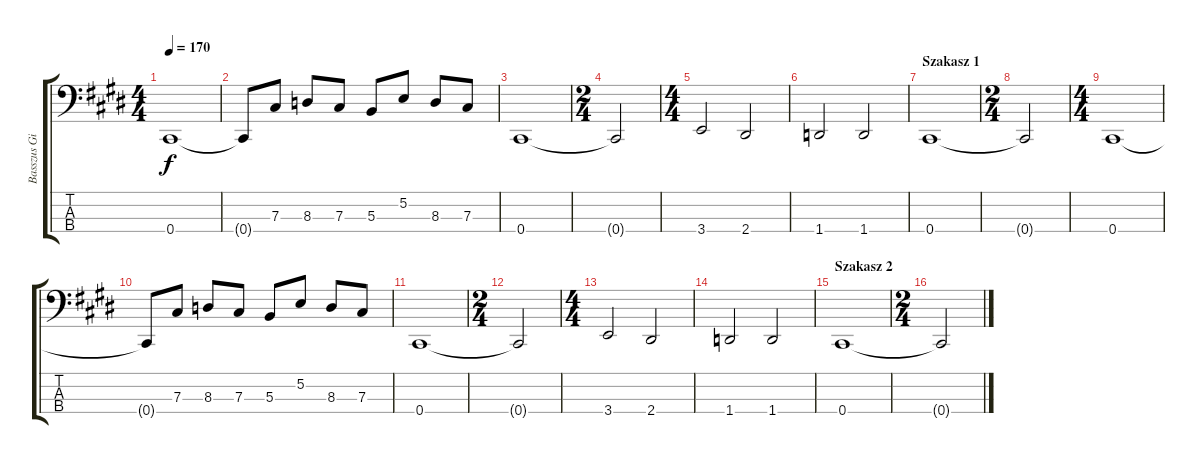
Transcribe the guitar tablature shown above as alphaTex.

\track ("Basszus Gitár" "Basszus Gi") {instrument electricbassfinger}
\staff {score tabs}
\tuning (E2 B1 Gb1 Db1) {hide}
\ts (4 4)
\tempo 170
\clef f4
\ks c#minor
0.4.1{dy f} |
0.4{t}.8 7.3.8 8.3.8 7.3.8 5.3.8 5.2.8 8.3.8 7.3.8 |
0.4.1 |
\ts (2 4)
0.4{t}.2 |
\ts (4 4)
3.4.2 2.4.2 |
1.4.2 1.4.2 |
\section ("" "Szakasz 1")
0.4.1 |
\ts (2 4)
0.4{t}.2 |
\ts (4 4)
0.4.1 |
0.4{t}.8 7.3.8 8.3.8 7.3.8 5.3.8 5.2.8 8.3.8 7.3.8 |
0.4.1 |
\ts (2 4)
0.4{t}.2 |
\ts (4 4)
3.4.2 2.4.2 |
1.4.2 1.4.2 |
\section ("" "Szakasz 2")
0.4.1 |
\ts (2 4)
0.4{t}.2
